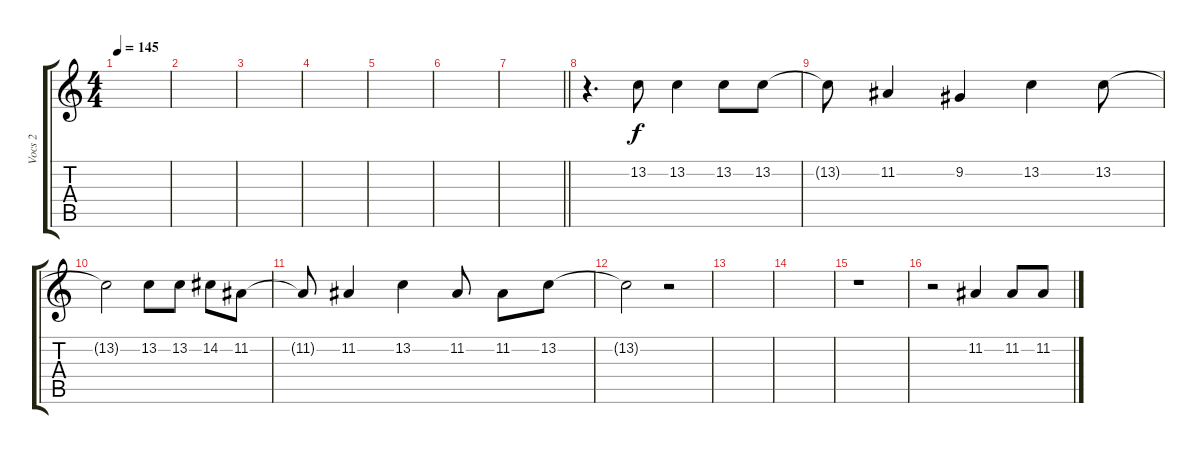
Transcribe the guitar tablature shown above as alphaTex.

\track ("Vocs 2" "Vocs 2") {instrument flute}
\staff {score tabs}
\tuning (E4 B3 G3 D3 A2 E2) {hide}
\ts (4 4)
\tempo 145
\clef g2
\ks c
|
|
|
|
|
|
\barLineRight lightlight
|
r.4{d} 13.2.8 13.2.4 13.2.8 13.2.8 |
13.2{t}.8 11.2.4 9.2.4 13.2.4 13.2.8 |
13.2{t}.2 13.2.8 13.2.8 14.2.8 11.2.8 |
11.2{t}.8 11.2.4 13.2.4 11.2.8 11.2.8 13.2.8 |
13.2{t}.2 r.2 |
|
|
r.1 |
r.2 11.2.4 11.2.8 11.2.8
